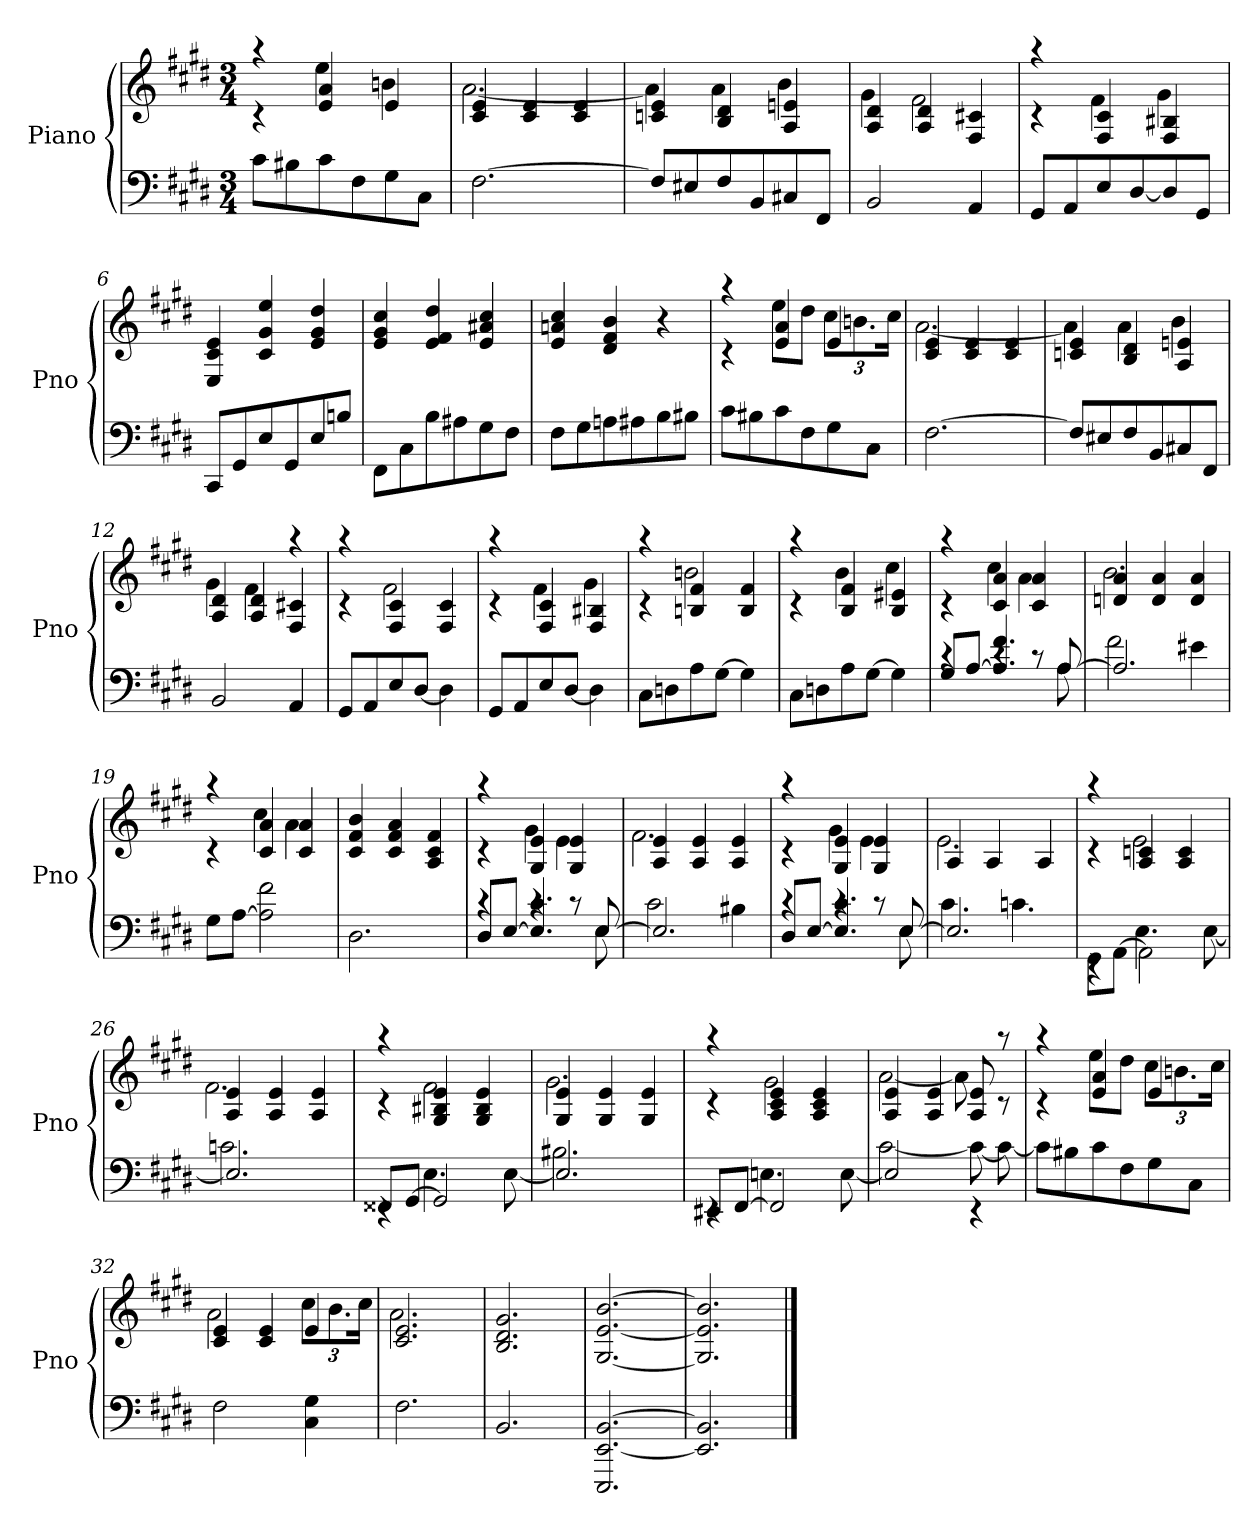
**kern	**kern
*part1	*part1
*staff2	*staff1
*I"Piano	*
*I'Pno	*
*clefF4	*clefG2
*k[f#c#g#d#]	*k[f#c#g#d#]
*E:	*E:
*M3/4	*M3/4
=1	=1
*	*^
8c#L	4rc	4raa
8B#X	.	.
8c#	4e 4a	4ee
8F#	.	.
8G#	4e	4bn
8C#J	.	.
=2	=2	=2
[2.F#	4c# 4e	[2.a
.	4c# 4e	.
.	4c# 4e	.
=3	=3	=3
8F#L]	4cn 4e	4a]
8E#X	.	.
8F#	4B 4d#	4a
8BB	.	.
8C#X	4A 4en	4b
8FF#J	.	.
=4	=4	=4
2BB	4A 4d#	4g#
.	4A 4d#	2f#
4AA	4F# 4c#X	.
=5	=5	=5
8GG#L	4rc	4raa
8AA	.	.
8E	4F# 4c#	4f#
[8D#	.	.
8D#]	4F# 4B#X	4g#
8GG#J	.	.
*	*v	*v
=6	=6
8CC#L	4E 4c# 4e
8GG#	.
8E	4c# 4g# 4ee
8GG#	.
8E	4e 4g# 4dd#
8BnJ	.
=7	=7
8FF#L	4e 4g# 4cc#
8C#	.
8B	4e 4f# 4dd#
8A#X	.
8G#	4e 4a#X 4cc#
8F#J	.
=8	=8
8F#L	4e 4an 4cc#
8G#	.
8An	4d# 4f# 4b
8A#X	.
8B	4r
8B#XJ	.
=9	=9
*	*^
8c#L	4rc	4raa
8B#X	.	.
8c#	4e 4a	8eeL
8F#	.	8dd#J
8G#	4e	12cc#L
.	.	12.bn
8C#J	.	.
.	.	24cc#Jk
=10	=10	=10
[2.F#	4c# 4e	[2.a
.	4c# 4e	.
.	4c# 4e	.
=11	=11	=11
8F#L]	4cn 4e	4a]
8E#X	.	.
8F#	4B 4d#	4a
8BB	.	.
8C#X	4A 4en	4b
8FF#J	.	.
=12	=12	=12
2BB	4A 4d#	4g#
.	4A 4d#	4f#
4AA	4F# 4c#X	4raa
=13	=13	=13
8GG#L	4rc	4raa
8AA	.	.
8E	4F# 4c#	2f#
[8D#J	.	.
4D#]	4F# 4c#	.
=14	=14	=14
8GG#L	4rc	4raa
8AA	.	.
8E	4F# 4c#	4f#
[8D#J	.	.
4D#]	4F# 4B#X	4g#
=15	=15	=15
8C#L	4rc	4raa
8Dn	.	.
8A	4Bn 4f#	2bn
[8G#J	.	.
4G#]	4B 4f#	.
=16	=16	=16
8C#L	4rc	4raa
8Dn	.	.
8A	4B 4f#	4b
[8G#J	.	.
4G#]	4B 4e#X	4cc#
=17	=17	=17
*^	*	*
8G#L	4rc	4rc	4raa
[8AJ	.	.	.
4.A] 4.f#	4rc	4c# 4a	4cc#
.	8rc	4c# 4a	4a
[8A	8A	.	.
=18	=18	=18	=18
2.A]	2f#	4dn 4a	2.b
.	.	4d 4a	.
.	4e#X	4d 4a	.
*v	*v	*	*
=19	=19	=19
8G#L	4rc	4raa
[8AJ	.	.
2A] 2f#	4c# 4a	4cc#
.	4c# 4a	4a
*	*v	*v
=20	=20
2.D#	4c# 4f# 4b
.	4c# 4f# 4a
.	4A 4c# 4f#
=21	=21
*^	*^
8D#L	4rc	4rc	4raa
[8EJ	.	.	.
4.E] 4.c#	4rc	4G# 4e	4g#
.	8rc	4G# 4e	4e
[8E	8E	.	.
=22	=22	=22	=22
2.E]	2c#	4A 4e	2.f#
.	.	4A 4e	.
.	4B#X	4A 4e	.
=23	=23	=23	=23
8D#L	4rc	4rc	4raa
[8EJ	.	.	.
4.E] 4.c#	4rc	4G# 4e	4g#
.	8rc	4G# 4e	4e
[8E	8E	.	.
=24	=24	=24	=24
2.E]	4.c#	4A	2.e
.	.	4A	.
.	4.cn	.	.
.	.	4A	.
=25	=25	=25	=25
8GG#\L	4rEE	4rc	4raa
[8AA\J	.	.	.
2AA\]	4.E	4A 4cn	2e
.	.	4A 4c	.
.	[8E	.	.
=26	=26	=26	=26
2.E]	2.cn	4A 4e	2.f#
.	.	4A 4e	.
.	.	4A 4e	.
=27	=27	=27	=27
8FF##X/L	4rEE	4rc	4raa
[8GG#/J	.	.	.
2GG#/]	4.E	4G# 4B#X 4e	2f#
.	.	4G# 4B# 4e	.
.	[8E	.	.
=28	=28	=28	=28
2.E]	2.B#X	4G# 4e	2.g#
.	.	4G# 4e	.
.	.	4G# 4e	.
=29	=29	=29	=29
8EE#X/L	4rEE	4rc	4raa
[8FF#/J	.	.	.
2FF#/]	4.En	4A 4c# 4e	2g#
.	.	4A 4c# 4e	.
.	[8E	.	.
=30	=30	=30	=30
2E]	[2c#	4A 4e	[2a
.	.	4A 4e	.
4rEE	8c#_	8A 8e	8a]
.	8c#_	8rc	8raa
*v	*v	*	*
=31	=31	=31
8c#L]	4rc	4raa
8B#X	.	.
8c#	4e 4a	8eeL
8F#	.	8dd#J
8G#	4e	12cc#L
.	.	12.bn
8C#J	.	.
.	.	24cc#Jk
=32	=32	=32
2F#	4c# 4e	2a
.	4c# 4e	.
4C# 4G#	4e	12cc#L
.	.	12.b
.	.	24cc#Jk
=33	=33	=33
2.F#	2.c# 2.e	2.a
*	*v	*v
=34	=34
2.BB	2.B 2.d# 2.g#
=35	=35
2.EEE [2.EE [2.BB	[2.G# [2.e [2.b
=36	=36
2.EE] 2.BB]	2.G#] 2.e] 2.b]
==	==
*-	*-
